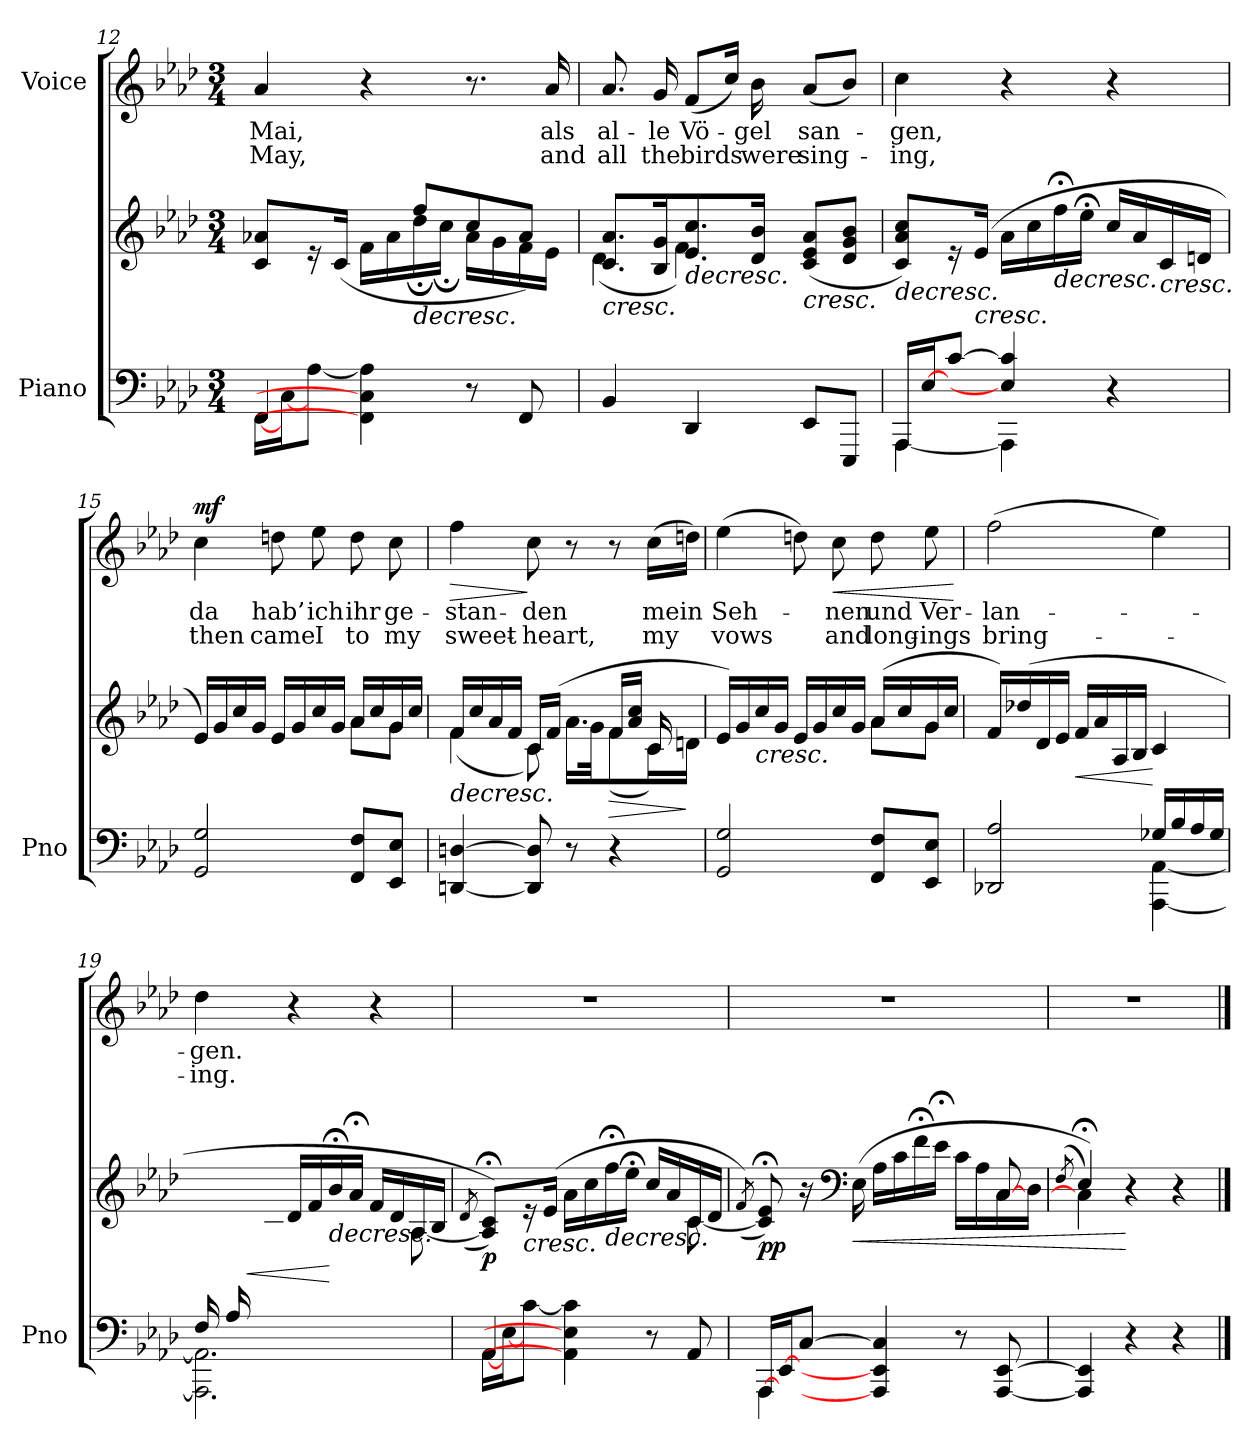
**kern	**kern	**dynam	**kern	**text	**text	**dynam
*part2	*part2	*part2	*part1	*part1	*part1	*part1
*staff3	*staff2	*staff2/3	*staff1	*staff1	*staff1	*staff1
*I"Piano	*	*	*I"Voice	*	*	*
*I'Pno	*	*	*	*	*	*
*clefF4	*clefG2	*	*clefG2	*	*	*
*k[b-e-a-d-]	*k[b-e-a-d-]	*	*k[b-e-a-d-]	*	*	*
*M3/4	*M3/4	*	*M3/4	*	*	*
=12	=12	=12	=12	=12	=12	=12
*^	*^	*	*	*	*	*
!	!	!	!	!	!	!LO:LY:b	!LO:LY:b	!
4FF/	[16FF\LL	8c/ 8a-X/L	4ryy	.	4a-/	Mai,	May,	.
.	[16C\J	.	.	.	.	.	.	.
.	[>8A-\J	16r	.	.	.	.	.	.
.	.	(16c/JJ	.	.	.	.	.	.
4FF\] 4C\] 4A-\]	2ryy	8ryy	16f\LL	.	4r	.	.	.
.	.	.	16a-\	.	.	.	.	.
!	!	!	!	!LO:HP:b	!	!	!	!
.	.	8ff/L	16dd-;\	>	.	.	.	.
.	.	.	16cc;\JJ	.	.	.	.	.
8r	.	8cc/	16a-\LL	.	8.r	.	.	.
.	.	.	16g\	.	.	.	.	.
8FF/	.	8a-/J)	16f\	.	.	.	.	.
!	!	!	!	!	!	!LO:LY:b	!LO:LY:b	!
.	.	.	16e-\JJ	.	16a-/	als	and	.
*v	*v	*	*	*	*	*	*	*
!!LO:LB:g=z
=13	=13	=13	=13	=13	=13	=13	=13
!	!	!	!LO:HP:b	!	!LO:LY:b	!LO:LY:b	!
4BB-/	8.c/ 8.a-/L	(4d-\	<	8.a-/	al-	all	.
!	!	!	!	!	!LO:LY:b	!LO:LY:b	!
.	16B-/ 16g/K	.	.	16g/	-le	the	.
!	!	!	!LO:HP:n=1:b	!	!LO:LY:b	!LO:LY:b	!
4DD-/	8.e-/ 8.cc/	4f\)	] >	(8f/L	Vö-	birds	.
.	.	.	.	16cc/Jk)	.	.	.
!	!	!	!	!	!LO:LY:b	!LO:LY:b	!
.	16d-/ 16b-/Jk	.	.	16b-\	-gel	were	.
!	!	!	!LO:HP:n=1:b	!	!LO:LY:b	!LO:LY:b	!
8EE-/L	(>8c/ 8e-/ 8a-/L	4ryy	[ <	(8a-/L	san-	sing-	.
8EEE-/J	8d-/ 8g/ 8b-/J	.	.	8b-/J)	.	.	.
*	*v	*v	*	*	*	*	*
.	.	]	.	.	.	.
=14	=14	=14	=14	=14	=14	=14
*^	*	*	*	*	*	*
!	!	!	!LO:HP:b	!	!LO:LY:b	!LO:LY:b	!
16AAA-/LL	[4AAA-\	8c/ 8a-/ 8cc/L)	>	4cc\	-gen,	-ing,	.
[<16E-/J	.	.	.	.	.	.	.
[>8c/J	.	16r	[	.	.	.	.
!	!	!	!LO:HP:b	!	!	!	!
.	.	(16e-/JJ	<	.	.	.	.
4E-/] 4c/]	4AAA-\]	16a-\LL	.	4r	.	.	.
.	.	16cc\	.	.	.	.	.
!	!	!	!LO:HP:n=1:b	!	!	!	!
.	.	16ff;<\	] >	.	.	.	.
.	.	16ee-;<\JJ	.	.	.	.	.
4r	4ryy	16cc/LL	.	4r	.	.	.
.	.	16a-/	.	.	.	.	.
!	!	!	!LO:HP:n=1:b	!	!	!	!
.	.	16c/	[ <	.	.	.	.
.	.	16dn/JJ	.	.	.	.	.
*v	*v	*	*	*	*	*	*
.	.	]	.	.	.	.
=15	=15	=15	=15	=15	=15	=15
*	*^	*	*	*	*	*
!	!	!	!	!	!LO:LY:b	!LO:LY:b	!LO:DY:a
2GG/ 2G/	16e-/LL)	2ryy	.	4cc\	da	then	mf
.	16g/	.	.	.	.	.	.
.	16cc/	.	.	.	.	.	.
.	16g/JJ	.	.	.	.	.	.
!	!	!	!	!	!LO:LY:b	!LO:LY:b	!
.	16e-/LL	.	.	8ddn\	hab’	came	.
.	16g/	.	.	.	.	.	.
!	!	!	!	!	!LO:LY:b	!LO:LY:b	!
.	16cc/	.	.	8ee-\	ich	I	.
.	16g/JJ	.	.	.	.	.	.
!	!	!	!	!	!LO:LY:b	!LO:LY:b	!
8FF/ 8F/L	16a-/LL	8a-\L	.	8dd\	ihr	to	.
.	16cc/	.	.	.	.	.	.
!	!	!	!	!	!LO:LY:b	!LO:LY:b	!
8EE-/ 8E-/J	16g/	8g\J	.	8cc\	ge-	my	.
.	16cc/JJ	.	.	.	.	.	.
!!LO:PB:g=z
=16	=16	=16	=16	=16	=16	=16	=16
!	!	!	!LO:HP:b	!	!LO:LY:b	!LO:LY:b	!LO:HP:b
[4DDn/ [4Dn/	16f/LL	(4f\	>	4ff\	-stan-	sweet-	>
.	16cc/	.	.	.	.	.	.
.	16a-/	.	.	.	.	.	.
.	16f/JJ	.	.	.	.	.	.
!	!	!	!	!	!LO:LY:b	!LO:LY:b	!
8DD/] 8D/]	16c/LL	8c\)	[	8cc\	-den	-heart,	]
.	(16f/JJ	.	.	.	.	.	.
8r	8ryy	16.a-\LL	.	8r	.	.	.
.	.	32g\JK	.	.	.	.	.
!	!	!	!LO:HP:b	!	!	!	!
4r	16f/LL	(8f\	>	8r	.	.	.
.	16a-/ 16cc/JJ	.	.	.	.	.	.
!	!	!	!	!	!LO:LY:b	!LO:LY:b	!
.	16c/	16c\L)	.	(16cc\LL	mein	my	.
.	16ryy	16dn\JJ	]	16ddn\JJ)	.	.	.
=17	=17	=17	=17	=17	=17	=17	=17
!	!	!	!	!	!LO:LY:b	!LO:LY:b	!
2GG/ 2G/	16e-/LL)	2ryy	.	(4ee-\	Seh-	vows	.
.	16g/	.	.	.	.	.	.
!	!	!	!LO:HP:b	!	!	!	!
.	16cc/	.	<	.	.	.	.
.	16g/JJ	.	.	.	.	.	.
.	16e-/LL	.	.	8ddn\)	.	.	.
.	16g/	.	.	.	.	.	.
!	!	!	!	!	!LO:LY:b	!LO:LY:b	!LO:HP:b
.	16cc/	.	.	8cc\	-nen	and	<
.	16g/JJ	.	.	.	.	.	.
!	!	!	!	!	!LO:LY:b	!LO:LY:b	!
8FF/ 8F/L	(16a-/LL	8a-\L	]	8dd\	und	long-	.
.	16cc/	.	.	.	.	.	.
!	!	!	!	!	!LO:LY:b	!LO:LY:b	!
8EE-/ 8E-/J	16g/	8g\J	.	8ee-\	Ver-	-ings	.
.	16cc/JJ	.	.	.	.	.	.
*	*v	*v	*	*	*	*	*
.	.	.	.	.	.	[
!!LO:LB:g=z
=18	=18	=18	=18	=18	=18	=18
*^	*	*	*	*	*	*
!	!	!	!	!	!LO:LY:b	!LO:LY:b	!
*	*	*	*	*^	*	*	*
2ryy	2DD-X/ 2A-/	16f/LL)	.	(2ff\	4.ryy	-lan-	bring-	.
.	.	(16dd-X/	.	.	.	.	.	.
.	.	16d-/	.	.	.	.	.	.
.	.	16e-/JJ	.	.	.	.	.	.
!	!	!	!LO:HP:b	!	!	!	!	!
.	.	16f/LL	<	.	.	.	.	.
.	.	16a-/	.	.	.	.	.	.
.	.	16A-/	.	.	4.ryy	.	.	.
.	.	16B-/JJ	.	.	.	.	.	.
16G-X/LL	[4AAA-\ [<4AA-\	4c/	[	4ee-\)	.	.	.	.
16B-/	.	.	.	.	.	.	.	.
16A-/	.	.	.	.	.	.	.	.
16G-/JJ	.	.	.	.	.	.	.	.
*	*	*	*	*v	*v	*	*	*
!!LO:LB:g=z
=19	=19	=19	=19	=19	=19	=19	=19
*	*	*^	*	*	*	*	*
!	!	!	!	!	!	!LO:LY:b	!LO:LY:b	!
16F/LL	2.AAA-\] 2.AA-\]	8ryy	8ryy	.	4dd-\	-gen.	-ing.	.
16A-/	.	.	.	.	.	.	.	.
*	*	*v	*v	*	*	*	*	*
!	!	!	!LO:HP:b	!	!	!	!
2ryy	.	16d-\	<	.	.	.	.
.	.	16c\JJ	.	.	.	.	.
.	.	16d-/LL	.	4r	.	.	.
.	.	16f/	.	.	.	.	.
!	!	!	!LO:HP:n=1:b	!	!	!	!
.	.	16b-;</	[ >	.	.	.	.
.	.	16a-;</JJ	.	.	.	.	.
.	.	16f/LL	.	4r	.	.	.
.	.	16d-/	.	.	.	.	.
*	*	*^	*	*	*	*	*
8ryy	.	16A-/	[8A-\	[	.	.	.	.
.	.	16B-/JJ	.	.	.	.	.	.
=20	=20	=20	=20	=20	=20	=20	=20	=20
.	.	(8qd-/	.	.	.	.	.	.
!	!	!	!	!LO:DY:b	!	!	!	!
4AA-/	[16AA-\LL	8A-/];< 8c/;<L))	8ryy	p	2.r	.	.	.
.	[16E-\J	.	.	.	.	.	.	.
*	*	*v	*v	*	*	*	*	*
!	!	!	!LO:HP:b	!	!	!	!
.	[>8c\J	16r	<	.	.	.	.
.	.	(16e-/JJ	.	.	.	.	.
4AA-\] 4E-\] 4c\]	2ryy	16a-\LL	.	.	.	.	.
.	.	16cc\	.	.	.	.	.
!	!	!	!LO:HP:n=1:b	!	!	!	!
.	.	16ff;<\	] >	.	.	.	.
.	.	16ee-;<\JJ	.	.	.	.	.
8r	.	16cc/LL	.	.	.	.	.
.	.	16a-/	.	.	.	.	.
*	*	*^	*	*	*	*	*
8AA-/	.	16c/	[8c\	[	.	.	.	.
.	.	16d-/JJ	.	.	.	.	.	.
!!LO:LB:g=z
=21	=21	=21	=21	=21	=21	=21	=21	=21
.	.	(8qf/)	.	.	.	.	.	.
!	!	!	!	!LO:DY:b	!	!	!	!
[<16AAA-/LL	4AAA-\	8c/];< 8e-/;<)	8ryy	pp	2.r	.	.	.
[<16EE-/J	.	.	.	.	.	.	.	.
*	*	*v	*v	*	*	*	*	*
[8C/J	.	16r	.	.	.	.	.
*	*	*clefF4	*	*	*	*	*
!	!	!	!LO:HP:b	!	!	!	!
.	.	(>16E-\	<	.	.	.	.
4AAA-/] 4EE-/] 4C/]	2ryy	16A-\LL	.	.	.	.	.
.	.	16c\	.	.	.	.	.
.	.	16f;<\	]	.	.	.	.
.	.	16e-;<\JJ	.	.	.	.	.
8r	.	16c\LL	.	.	.	.	.
.	.	16A-\	.	.	.	.	.
*	*	*^	*	*	*	*	*
[8AAA-/ [8EE-/	.	[16C\	8C/	.	.	.	.	.
.	.	16D-\JJ	.	.	.	.	.	.
*v	*v	*	*	*	*	*	*	*
=22	=22	=22	=22	=22	=22	=22	=22
.	(8qF/	.	.	.	.	.	.
4AAA-/] 4EE-/]	4E-;</))	4C\]	.	2.r	.	.	.
4r	4r	4ryy	[	.	.	.	.
4r	4r	4ryy	.	.	.	.	.
*	*v	*v	*	*	*	*	*
==	==	==	==	==	==	==
*-	*-	*-	*-	*-	*-	*-
